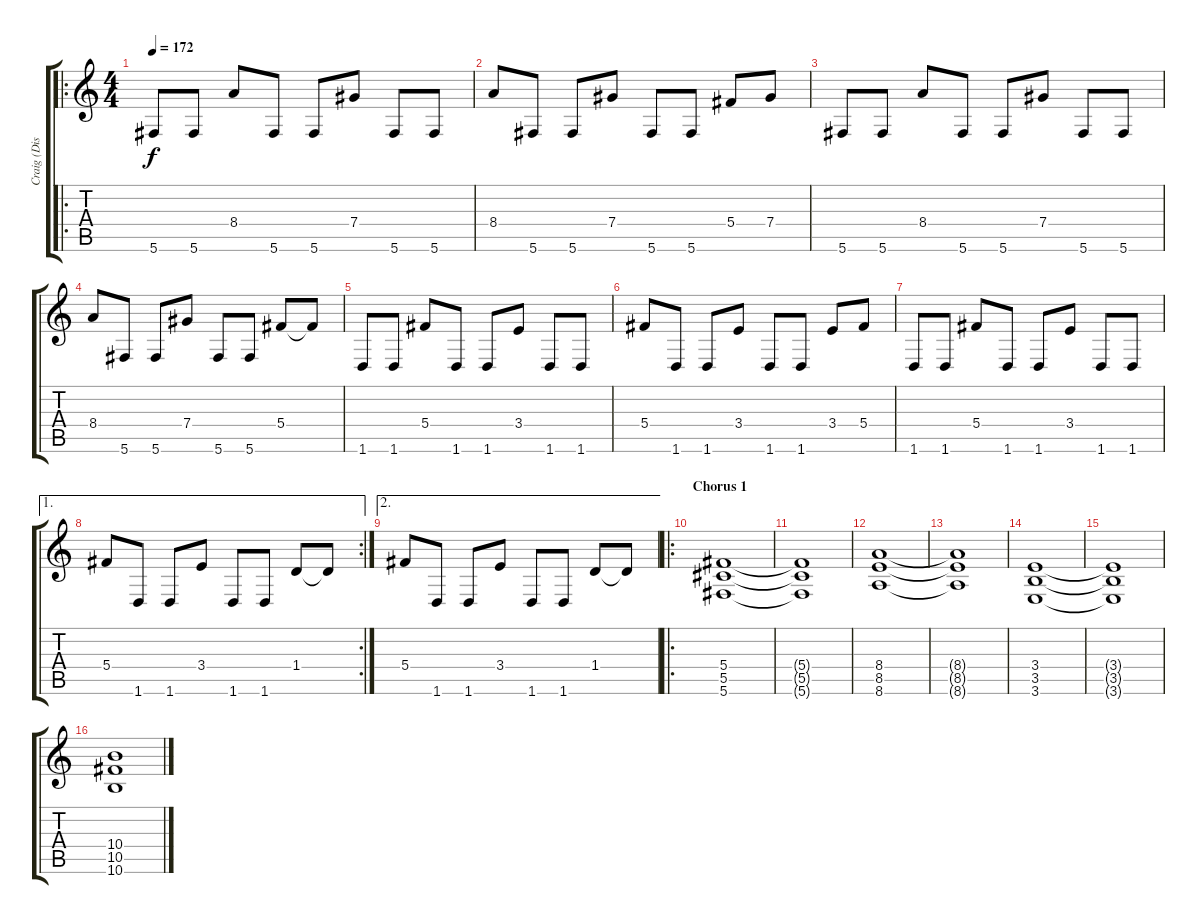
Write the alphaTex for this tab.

\track ("Craig (Dist)" "Craig (Dis") {instrument distortionguitar}
\staff {score tabs}
\tuning (Eb4 Bb3 Gb3 Db3 Ab2 Db2) {hide}
\ro
\ts (4 4)
\tempo 172
\clef g2
\ks c
5.6.8{dy f} 5.6.8 8.4.8 5.6.8 5.6.8 7.4.8 5.6.8 5.6.8 |
8.4.8 5.6.8 5.6.8 7.4.8 5.6.8 5.6.8 5.4.8 7.4.8 |
5.6.8 5.6.8 8.4.8 5.6.8 5.6.8 7.4.8 5.6.8 5.6.8 |
8.4.8 5.6.8 5.6.8 7.4.8 5.6.8 5.6.8 5.4.8 5.4{t}.8 |
1.6.8 1.6.8 5.4.8 1.6.8 1.6.8 3.4.8 1.6.8 1.6.8 |
5.4.8 1.6.8 1.6.8 3.4.8 1.6.8 1.6.8 3.4.8 5.4.8 |
1.6.8 1.6.8 5.4.8 1.6.8 1.6.8 3.4.8 1.6.8 1.6.8 |
\ae 1
\rc 2
5.4.8 1.6.8 1.6.8 3.4.8 1.6.8 1.6.8 1.4.8 1.4{t}.8 |
\ae 2
5.4.8 1.6.8 1.6.8 3.4.8 1.6.8 1.6.8 1.4.8 1.4{t}.8 |
\ro
\section ("" "Chorus 1")
(5.4 5.5 5.6).1 |
(5.4{t} 5.5{t} 5.6{t}).1 |
(8.4 8.5 8.6).1 |
(8.4{t} 8.5{t} 8.6{t}).1 |
(3.4 3.5 3.6).1 |
(3.4{t} 3.5{t} 3.6{t}).1 |
(10.4 10.5 10.6).1
